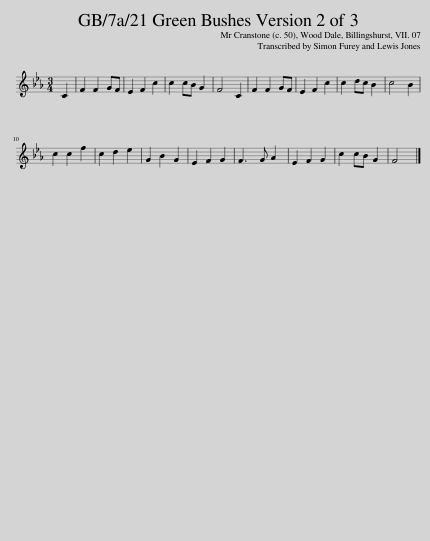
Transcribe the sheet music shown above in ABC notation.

X:1
L:1/8
M:3/4
I:linebreak $
K:Eb
V:1 treble
V:1
 C2 | F2 F2 GF | E2 F2 c2 | c2 cB G2 | F4 C2 | %5
 F2 F2 GF | E2 F2 c2 | c2 dc B2 | c4 B2 |$ c2 c2 f2 | %10
 c2 d2 e2 | G2 B2 G2 | E2 F2 G2 | F3 G A2 | E2 F2 G2 | %15
 c2 cB G2 | F4 |] %17
